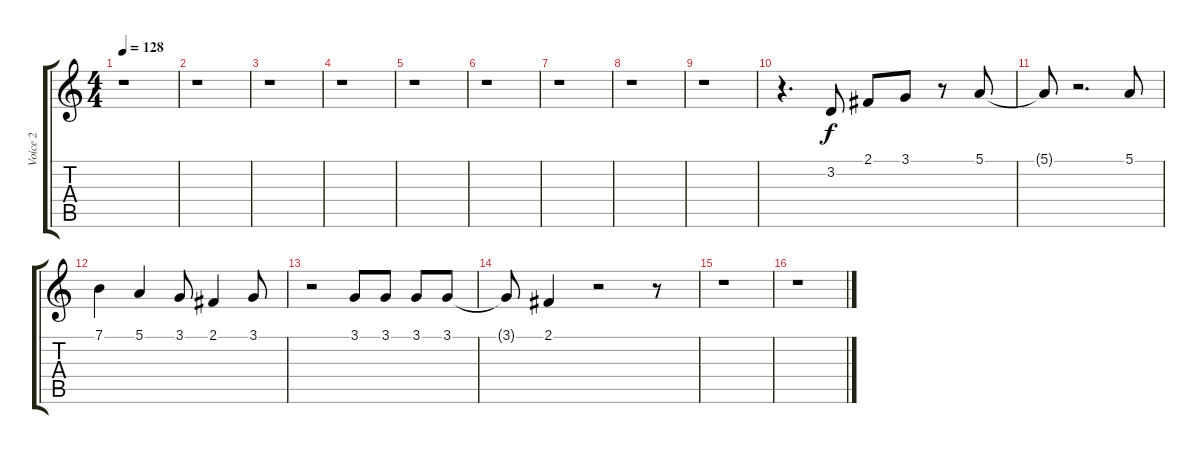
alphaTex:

\track ("Voice 2" "Voice 2") {instrument fx5brightness}
\staff {score tabs}
\tuning (E4 B3 G3 D3 A2 E2) {hide}
\ts (4 4)
\tempo 128
\clef g2
\ks c
r.1{dy f} |
r.1 |
r.1 |
r.1 |
r.1 |
r.1 |
r.1 |
r.1 |
r.1 |
r.4{d} 3.2.8 2.1.8 3.1.8 r.8 5.1.8 |
5.1{t}.8 r.2{d} 5.1.8 |
7.1.4 5.1.4 3.1.8 2.1.4 3.1.8 |
r.2 3.1.8 3.1.8 3.1.8 3.1.8 |
3.1{t}.8 2.1.4 r.2 r.8 |
r.1 |
r.1
